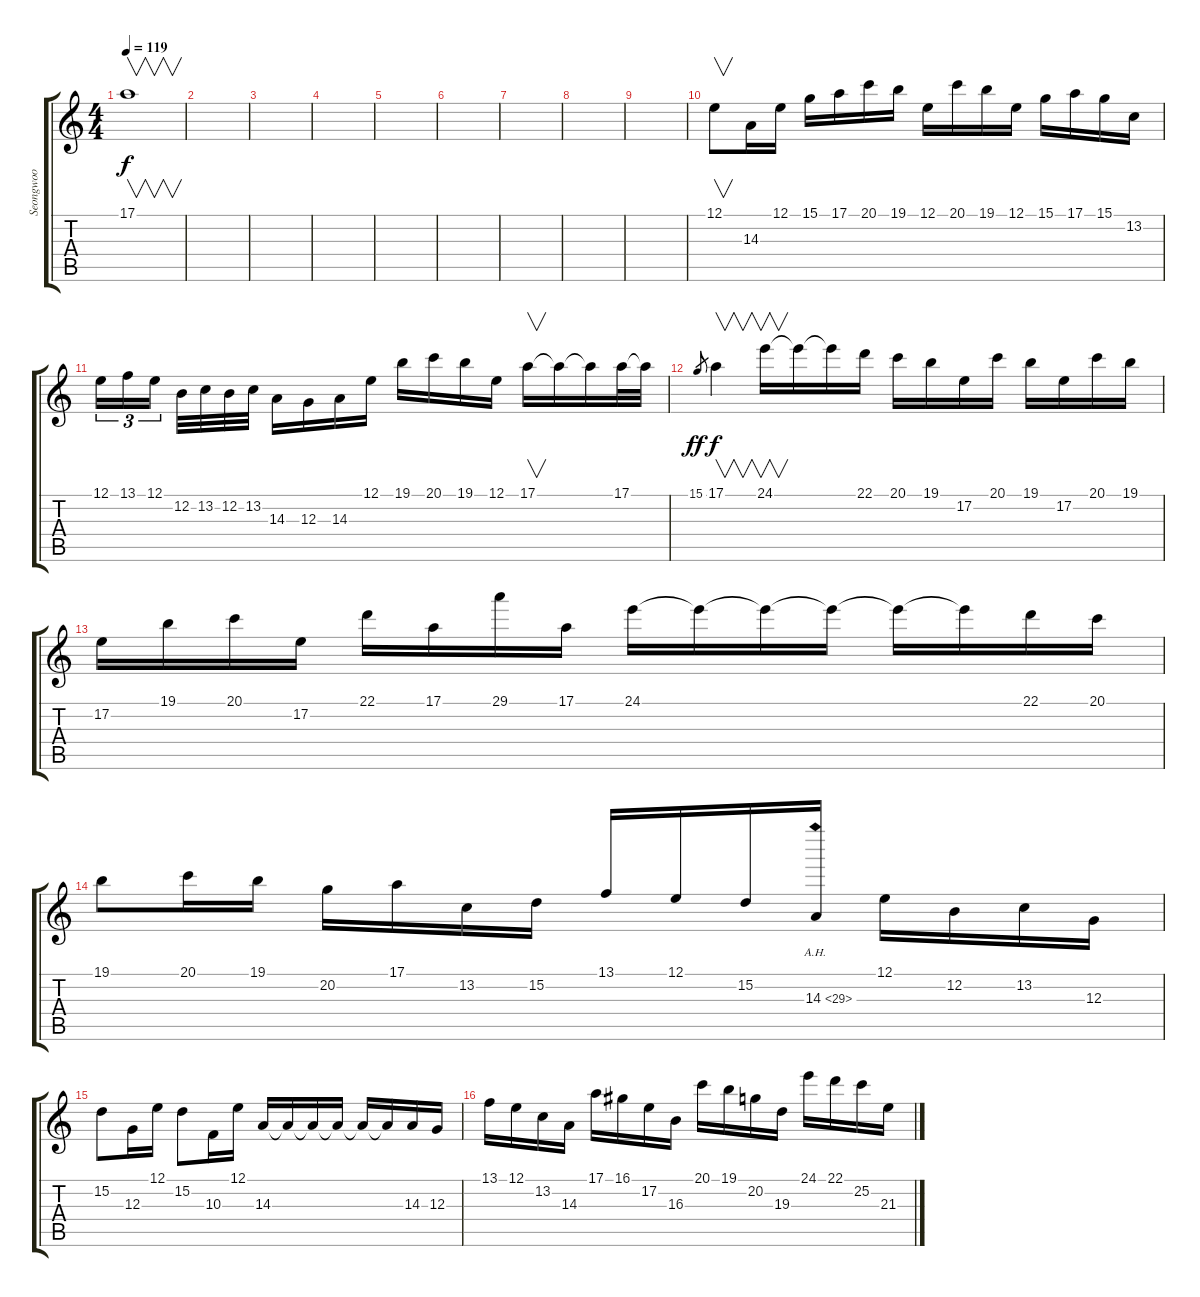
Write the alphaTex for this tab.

\track ("Seongwoo" "Seongwoo") {instrument flute}
\staff {score tabs}
\tuning (E4 B3 G3 D3 A2 E2) {hide}
\ts (4 4)
\tempo 119
\clef g2
\ks c
17.1.1{v dy f} |
|
|
|
|
|
|
|
|
12.1.8{v} 14.3.16 12.1.16 15.1.16 17.1.16 20.1.16 19.1.16 12.1.16 20.1.16 19.1.16 12.1.16 15.1.16 17.1.16 15.1.16 13.2.16 |
12.1.16{tu (3 2)} 13.1.16{tu (3 2)} 12.1.16{tu (3 2)} 12.2.32 13.2.32 12.2.32 13.2.32 14.3.16 12.3.16 14.3.16 12.1.16 19.1.16 20.1.16 19.1.16 12.1.16 17.1.16{v} 17.1{t}.16 17.1{t}.16 17.1.32 17.1{t}.32 |
15.1.8{gr dy ff} 17.1.4{v dy f} 24.1.16{v} 24.1{t}.16 24.1{t}.16 22.1.16 20.1.16 19.1.16 17.2.16 20.1.16 19.1.16 17.2.16 20.1.16 19.1.16 |
17.2.16 19.1.16 20.1.16 17.2.16 22.1.16 17.1.16 29.1.16 17.1.16 24.1.16 24.1{t}.16 24.1{t}.16 24.1{t}.16 24.1{t}.16 24.1{t}.16 22.1.16 20.1.16 |
19.1.8 20.1.16 19.1.16 20.2.16 17.1.16 13.2.16 15.2.16 13.1.16 12.1.16 15.2.16 14.3{ah 15}.16 12.1.16 12.2.16 13.2.16 12.3.16 |
15.2.8 12.3.16 12.1.16 15.2.8 10.3.16 12.1.16 14.3.16 14.3{t}.16 14.3{t}.16 14.3{t}.16 14.3{t}.16 14.3{t}.16 14.3.16 12.3.16 |
13.1.16 12.1.16 13.2.16 14.3.16 17.1.16 16.1.16 17.2.16 16.3.16 20.1.16 19.1.16 20.2.16 19.3.16 24.1.16 22.1.16 25.2.16 21.3.16
